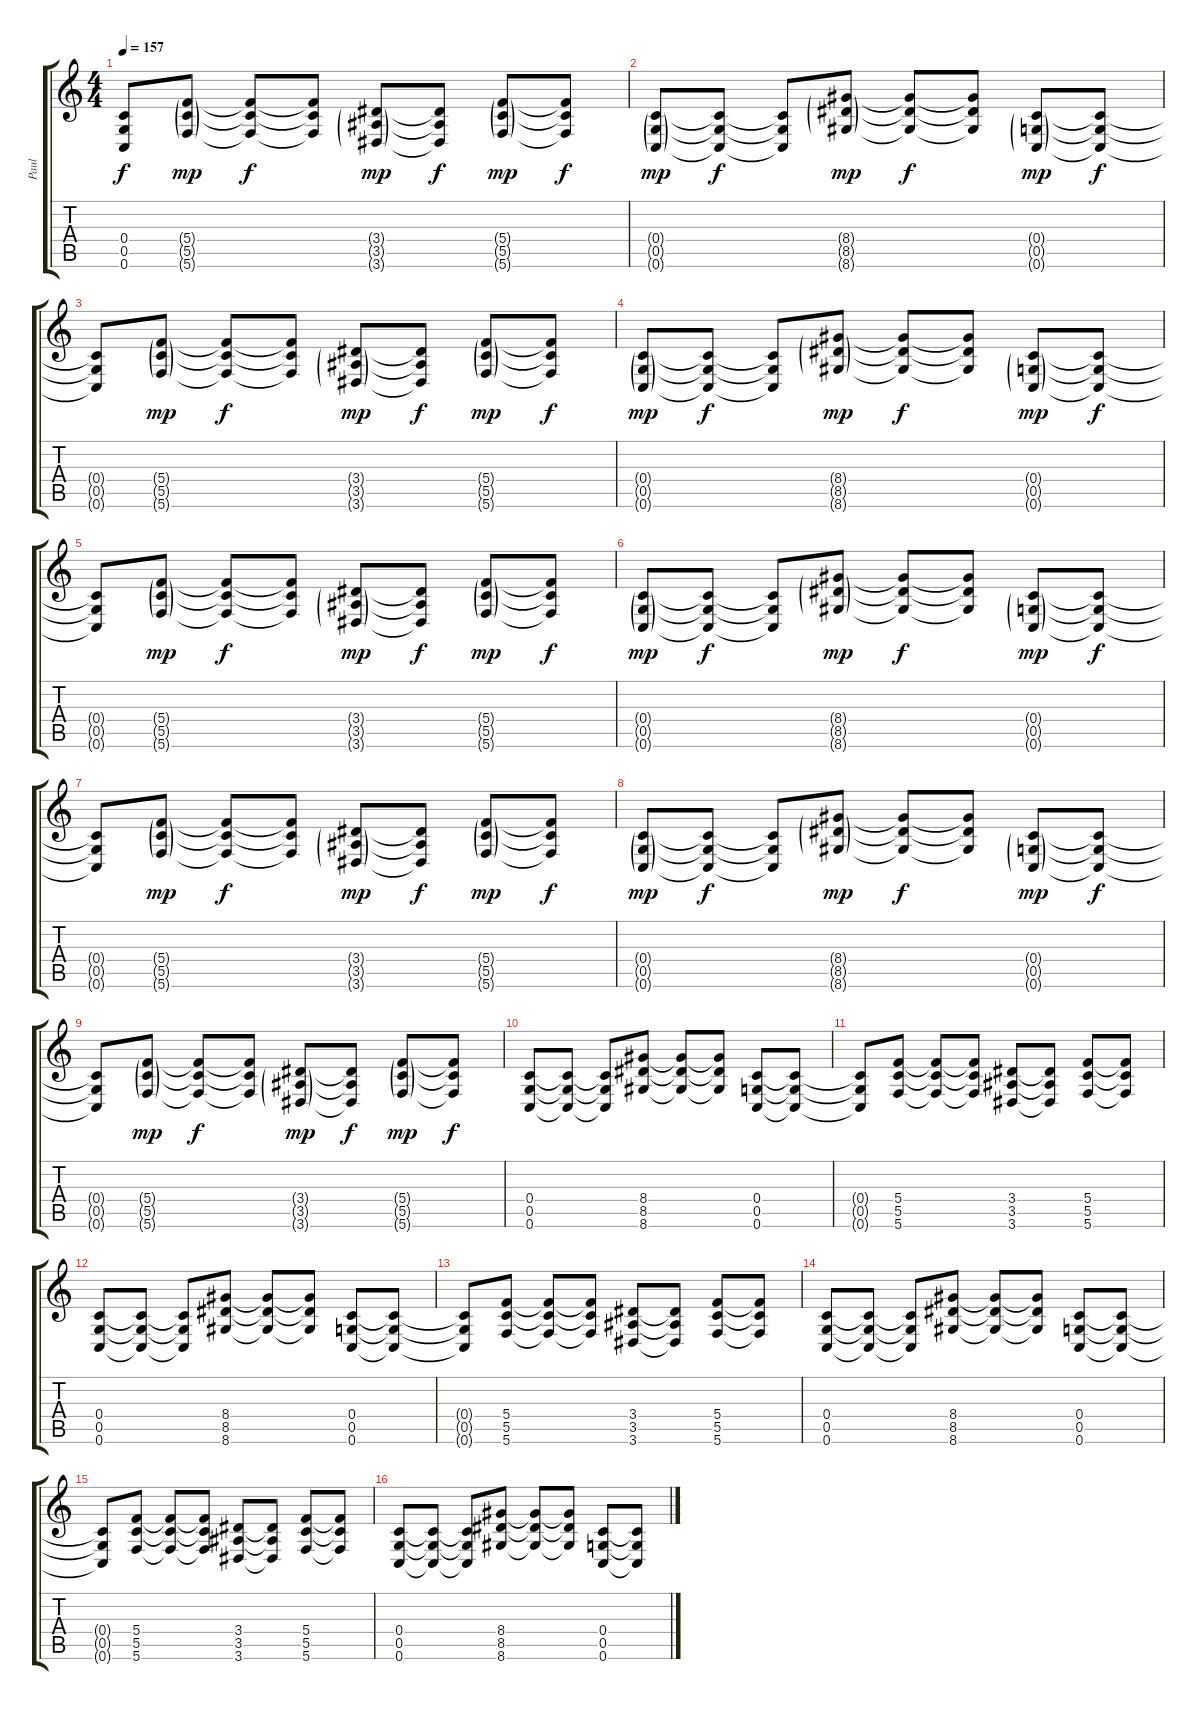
\track ("Paul" "Paul") {instrument acousticguitarnylon}
\staff {score tabs}
\tuning (D4 A3 F3 C3 G2 C2) {hide}
\ts (4 4)
\tempo 157
\clef g2
\ks c
(0.4{t} 0.5{t} 0.6{t}).8{dy f} (5.4{g} 5.5{g} 5.6{g}).8{dy mp} (5.4{t} 5.5{t} 5.6{t}).8{dy f} (5.4{t} 5.5{t} 5.6{t}).8 (3.4{g} 3.5{g} 3.6{g}).8{dy mp} (3.4{t} 3.5{t} 3.6{t}).8{dy f} (5.4{g} 5.5{g} 5.6{g}).8{dy mp} (5.4{t} 5.5{t} 5.6{t}).8{dy f} |
(0.4{g} 0.5{g} 0.6{g}).8{dy mp} (0.4{t} 0.5{t} 0.6{t}).8{dy f} (0.4{t} 0.5{t} 0.6{t}).8 (8.4{g} 8.5{g} 8.6{g}).8{dy mp} (8.4{t} 8.5{t} 8.6{t}).8{dy f} (8.4{t} 8.5{t} 8.6{t}).8 (0.4{g} 0.5{g} 0.6{g}).8{dy mp} (0.4{t} 0.5{t} 0.6{t}).8{dy f} |
(0.4{t} 0.5{t} 0.6{t}).8 (5.4{g} 5.5{g} 5.6{g}).8{dy mp} (5.4{t} 5.5{t} 5.6{t}).8{dy f} (5.4{t} 5.5{t} 5.6{t}).8 (3.4{g} 3.5{g} 3.6{g}).8{dy mp} (3.4{t} 3.5{t} 3.6{t}).8{dy f} (5.4{g} 5.5{g} 5.6{g}).8{dy mp} (5.4{t} 5.5{t} 5.6{t}).8{dy f} |
(0.4{g} 0.5{g} 0.6{g}).8{dy mp} (0.4{t} 0.5{t} 0.6{t}).8{dy f} (0.4{t} 0.5{t} 0.6{t}).8 (8.4{g} 8.5{g} 8.6{g}).8{dy mp} (8.4{t} 8.5{t} 8.6{t}).8{dy f} (8.4{t} 8.5{t} 8.6{t}).8 (0.4{g} 0.5{g} 0.6{g}).8{dy mp} (0.4{t} 0.5{t} 0.6{t}).8{dy f} |
(0.4{t} 0.5{t} 0.6{t}).8 (5.4{g} 5.5{g} 5.6{g}).8{dy mp} (5.4{t} 5.5{t} 5.6{t}).8{dy f} (5.4{t} 5.5{t} 5.6{t}).8 (3.4{g} 3.5{g} 3.6{g}).8{dy mp} (3.4{t} 3.5{t} 3.6{t}).8{dy f} (5.4{g} 5.5{g} 5.6{g}).8{dy mp} (5.4{t} 5.5{t} 5.6{t}).8{dy f} |
(0.4{g} 0.5{g} 0.6{g}).8{dy mp} (0.4{t} 0.5{t} 0.6{t}).8{dy f} (0.4{t} 0.5{t} 0.6{t}).8 (8.4{g} 8.5{g} 8.6{g}).8{dy mp} (8.4{t} 8.5{t} 8.6{t}).8{dy f} (8.4{t} 8.5{t} 8.6{t}).8 (0.4{g} 0.5{g} 0.6{g}).8{dy mp} (0.4{t} 0.5{t} 0.6{t}).8{dy f} |
(0.4{t} 0.5{t} 0.6{t}).8 (5.4{g} 5.5{g} 5.6{g}).8{dy mp} (5.4{t} 5.5{t} 5.6{t}).8{dy f} (5.4{t} 5.5{t} 5.6{t}).8 (3.4{g} 3.5{g} 3.6{g}).8{dy mp} (3.4{t} 3.5{t} 3.6{t}).8{dy f} (5.4{g} 5.5{g} 5.6{g}).8{dy mp} (5.4{t} 5.5{t} 5.6{t}).8{dy f} |
(0.4{g} 0.5{g} 0.6{g}).8{dy mp} (0.4{t} 0.5{t} 0.6{t}).8{dy f} (0.4{t} 0.5{t} 0.6{t}).8 (8.4{g} 8.5{g} 8.6{g}).8{dy mp} (8.4{t} 8.5{t} 8.6{t}).8{dy f} (8.4{t} 8.5{t} 8.6{t}).8 (0.4{g} 0.5{g} 0.6{g}).8{dy mp} (0.4{t} 0.5{t} 0.6{t}).8{dy f} |
(0.4{t} 0.5{t} 0.6{t}).8 (5.4{g} 5.5{g} 5.6{g}).8{dy mp} (5.4{t} 5.5{t} 5.6{t}).8{dy f} (5.4{t} 5.5{t} 5.6{t}).8 (3.4{g} 3.5{g} 3.6{g}).8{dy mp} (3.4{t} 3.5{t} 3.6{t}).8{dy f} (5.4{g} 5.5{g} 5.6{g}).8{dy mp} (5.4{t} 5.5{t} 5.6{t}).8{dy f} |
(0.4 0.5 0.6).8 (0.4{t} 0.5{t} 0.6{t}).8 (0.4{t} 0.5{t} 0.6{t}).8 (8.4 8.5 8.6).8 (8.4{t} 8.5{t} 8.6{t}).8 (8.4{t} 8.5{t} 8.6{t}).8 (0.4 0.5 0.6).8 (0.4{t} 0.5{t} 0.6{t}).8 |
(0.4{t} 0.5{t} 0.6{t}).8 (5.4 5.5 5.6).8 (5.4{t} 5.5{t} 5.6{t}).8 (5.4{t} 5.5{t} 5.6{t}).8 (3.4 3.5 3.6).8 (3.4{t} 3.5{t} 3.6{t}).8 (5.4 5.5 5.6).8 (5.4{t} 5.5{t} 5.6{t}).8 |
(0.4 0.5 0.6).8 (0.4{t} 0.5{t} 0.6{t}).8 (0.4{t} 0.5{t} 0.6{t}).8 (8.4 8.5 8.6).8 (8.4{t} 8.5{t} 8.6{t}).8 (8.4{t} 8.5{t} 8.6{t}).8 (0.4 0.5 0.6).8 (0.4{t} 0.5{t} 0.6{t}).8 |
(0.4{t} 0.5{t} 0.6{t}).8 (5.4 5.5 5.6).8 (5.4{t} 5.5{t} 5.6{t}).8 (5.4{t} 5.5{t} 5.6{t}).8 (3.4 3.5 3.6).8 (3.4{t} 3.5{t} 3.6{t}).8 (5.4 5.5 5.6).8 (5.4{t} 5.5{t} 5.6{t}).8 |
(0.4 0.5 0.6).8 (0.4{t} 0.5{t} 0.6{t}).8 (0.4{t} 0.5{t} 0.6{t}).8 (8.4 8.5 8.6).8 (8.4{t} 8.5{t} 8.6{t}).8 (8.4{t} 8.5{t} 8.6{t}).8 (0.4 0.5 0.6).8 (0.4{t} 0.5{t} 0.6{t}).8 |
(0.4{t} 0.5{t} 0.6{t}).8 (5.4 5.5 5.6).8 (5.4{t} 5.5{t} 5.6{t}).8 (5.4{t} 5.5{t} 5.6{t}).8 (3.4 3.5 3.6).8 (3.4{t} 3.5{t} 3.6{t}).8 (5.4 5.5 5.6).8 (5.4{t} 5.5{t} 5.6{t}).8 |
(0.4 0.5 0.6).8 (0.4{t} 0.5{t} 0.6{t}).8 (0.4{t} 0.5{t} 0.6{t}).8 (8.4 8.5 8.6).8 (8.4{t} 8.5{t} 8.6{t}).8 (8.4{t} 8.5{t} 8.6{t}).8 (0.4 0.5 0.6).8 (0.4{t} 0.5{t} 0.6{t}).8
